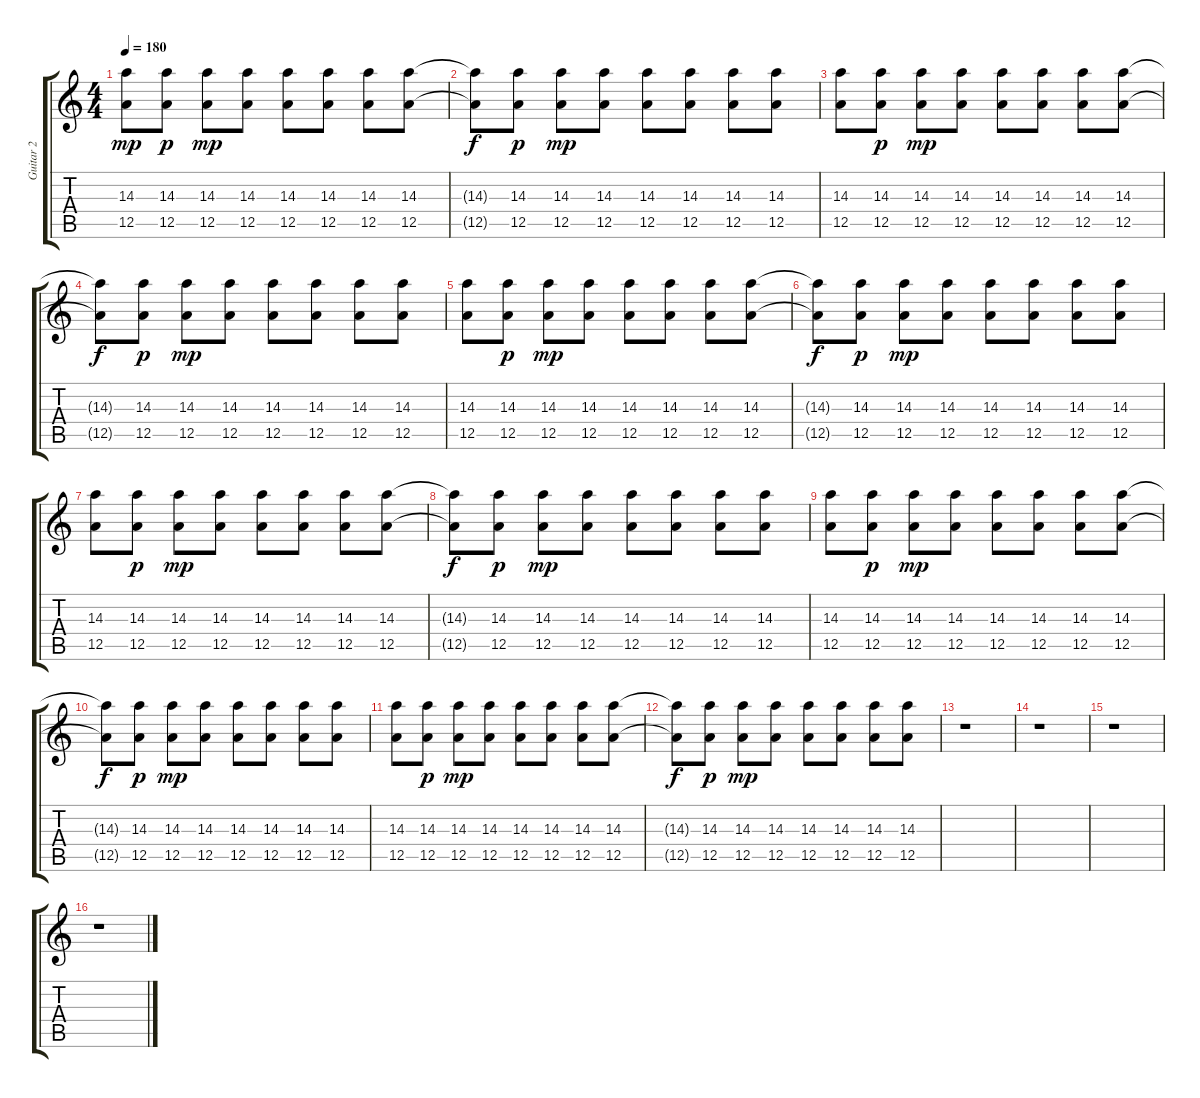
\track ("Guitar 2" "Guitar 2") {instrument distortionguitar}
\staff {score tabs}
\tuning (E4 B3 G3 D3 A2 E2) {hide}
\ts (4 4)
\tempo 180
\clef g2
\ks c
(14.3 12.5).8{dy mp} (14.3 12.5).8{dy p} (14.3 12.5).8{dy mp} (14.3 12.5).8 (14.3 12.5).8 (14.3 12.5).8 (14.3 12.5).8 (14.3 12.5).8 |
(14.3{t} 12.5{t}).8{dy f} (14.3 12.5).8{dy p} (14.3 12.5).8{dy mp} (14.3 12.5).8 (14.3 12.5).8 (14.3 12.5).8 (14.3 12.5).8 (14.3 12.5).8 |
(14.3 12.5).8 (14.3 12.5).8{dy p} (14.3 12.5).8{dy mp} (14.3 12.5).8 (14.3 12.5).8 (14.3 12.5).8 (14.3 12.5).8 (14.3 12.5).8 |
(14.3{t} 12.5{t}).8{dy f} (14.3 12.5).8{dy p} (14.3 12.5).8{dy mp} (14.3 12.5).8 (14.3 12.5).8 (14.3 12.5).8 (14.3 12.5).8 (14.3 12.5).8 |
(14.3 12.5).8 (14.3 12.5).8{dy p} (14.3 12.5).8{dy mp} (14.3 12.5).8 (14.3 12.5).8 (14.3 12.5).8 (14.3 12.5).8 (14.3 12.5).8 |
(14.3{t} 12.5{t}).8{dy f} (14.3 12.5).8{dy p} (14.3 12.5).8{dy mp} (14.3 12.5).8 (14.3 12.5).8 (14.3 12.5).8 (14.3 12.5).8 (14.3 12.5).8 |
(14.3 12.5).8 (14.3 12.5).8{dy p} (14.3 12.5).8{dy mp} (14.3 12.5).8 (14.3 12.5).8 (14.3 12.5).8 (14.3 12.5).8 (14.3 12.5).8 |
(14.3{t} 12.5{t}).8{dy f} (14.3 12.5).8{dy p} (14.3 12.5).8{dy mp} (14.3 12.5).8 (14.3 12.5).8 (14.3 12.5).8 (14.3 12.5).8 (14.3 12.5).8 |
(14.3 12.5).8 (14.3 12.5).8{dy p} (14.3 12.5).8{dy mp} (14.3 12.5).8 (14.3 12.5).8 (14.3 12.5).8 (14.3 12.5).8 (14.3 12.5).8 |
(14.3{t} 12.5{t}).8{dy f} (14.3 12.5).8{dy p} (14.3 12.5).8{dy mp} (14.3 12.5).8 (14.3 12.5).8 (14.3 12.5).8 (14.3 12.5).8 (14.3 12.5).8 |
(14.3 12.5).8 (14.3 12.5).8{dy p} (14.3 12.5).8{dy mp} (14.3 12.5).8 (14.3 12.5).8 (14.3 12.5).8 (14.3 12.5).8 (14.3 12.5).8 |
(14.3{t} 12.5{t}).8{dy f} (14.3 12.5).8{dy p} (14.3 12.5).8{dy mp} (14.3 12.5).8 (14.3 12.5).8 (14.3 12.5).8 (14.3 12.5).8 (14.3 12.5).8 |
r.1 |
r.1 |
r.1 |
r.1
